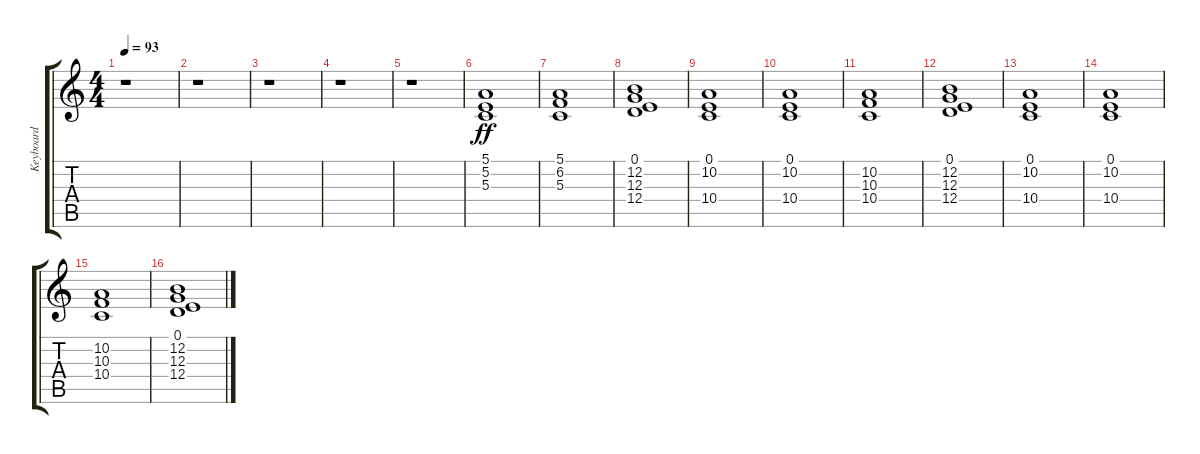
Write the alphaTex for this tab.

\track ("Keyboard" "Keyboard") {instrument electricpiano2}
\staff {score tabs}
\tuning (E4 B3 G3 D3 A2 E2) {hide}
\ts (4 4)
\tempo 93
\clef g2
\ks c
r.1{dy ff instrument electricpiano2} |
r.1 |
r.1 |
r.1 |
r.1 |
(5.1 5.2 5.3).1 |
(5.1 6.2 5.3).1 |
(0.1 12.2 12.3 12.4).1 |
(0.1 10.2 10.4).1 |
(0.1 10.2 10.4).1 |
(10.2 10.3 10.4).1 |
(0.1 12.2 12.3 12.4).1 |
(0.1 10.2 10.4).1 |
(0.1 10.2 10.4).1 |
(10.2 10.3 10.4).1 |
(0.1 12.2 12.3 12.4).1
